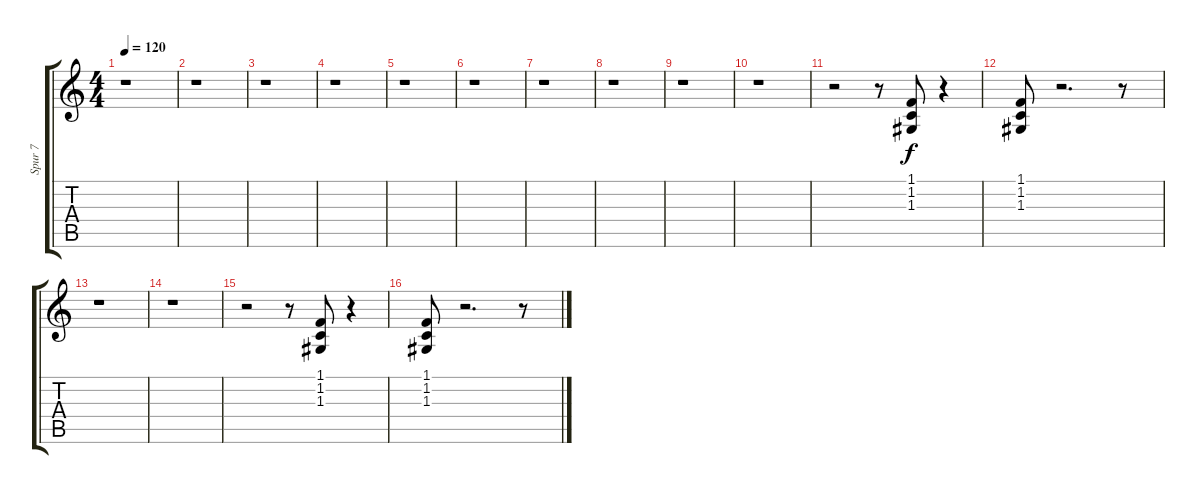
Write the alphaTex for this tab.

\track ("Spur 7" "Spur 7") {instrument electricpiano2}
\staff {score tabs}
\tuning (E4 B3 G3 D3 A2 E2) {hide}
\ts (4 4)
\tempo 120
\clef g2
\ks c
r.1{dy f} |
r.1 |
r.1 |
r.1 |
r.1 |
r.1 |
r.1 |
r.1 |
r.1 |
r.1 |
r.2 r.8 (1.1 1.2 1.3).8 r.4 |
(1.1 1.2 1.3).8 r.2{d} r.8 |
r.1 |
r.1 |
r.2 r.8 (1.1 1.2 1.3).8 r.4 |
(1.1 1.2 1.3).8 r.2{d} r.8
